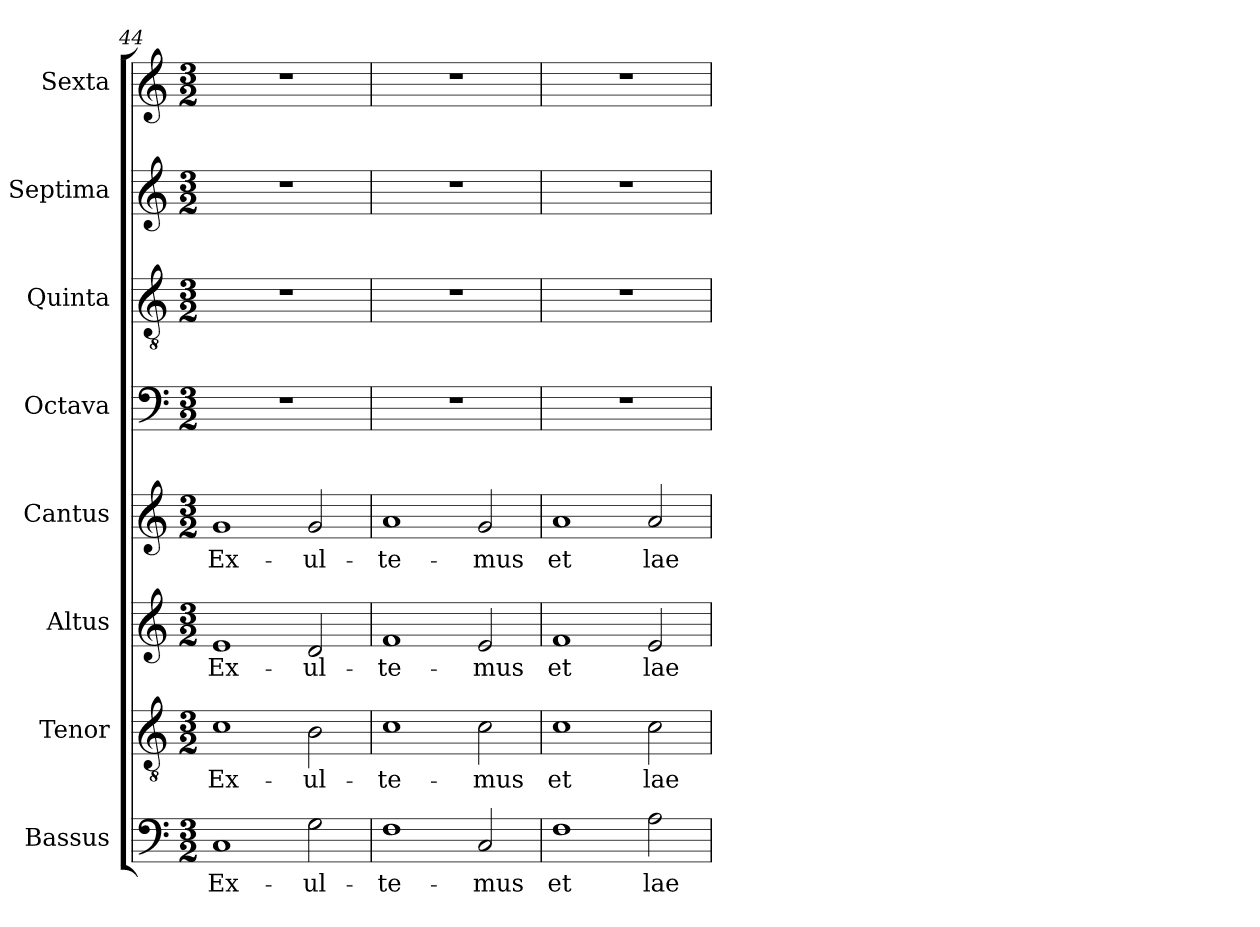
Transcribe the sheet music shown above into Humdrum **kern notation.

**kern	**text	**kern	**text	**kern	**text	**kern	**text	**kern	**kern	**kern	**kern
*part8	*part8	*part7	*part7	*part6	*part6	*part5	*part5	*part4	*part3	*part2	*part1
*staff8	*staff8	*staff7	*staff7	*staff6	*staff6	*staff5	*staff5	*staff4	*staff3	*staff2	*staff1
*I"Bassus	*	*I"Tenor	*	*I"Altus	*	*I"Cantus	*	*I"Octava	*I"Quinta	*I"Septima	*I"Sexta
*I'B.	*	*I'T.	*	*I'A.	*	*I'S.	*	*	*I'T.	*I'A.	*I'S.
*clefF4	*	*clefGv2	*	*clefG2	*	*clefG2	*	*clefF4	*clefGv2	*clefG2	*clefG2
*	*	*ITrd7c12	*	*	*	*	*	*	*ITrd7c12	*	*
*k[]	*	*k[]	*	*k[]	*	*k[]	*	*k[]	*k[]	*k[]	*k[]
*C:	*	*C:	*	*C:	*	*C:	*	*C:	*C:	*C:	*C:
*M3/2	*	*M3/2	*	*M3/2	*	*M3/2	*	*M3/2	*M3/2	*M3/2	*M3/2
=44	=44	=44	=44	=44	=44	=44	=44	=44	=44	=44	=44
!	!LO:LY:b:color=#000000	!	!	!	!	!	!	!	!	!	!
!	!	!	!LO:LY:b:color=#000000	!	!	!	!	!	!	!	!
!	!	!	!	!	!LO:LY:b:color=#000000	!	!	!	!	!	!
!	!	!	!	!	!	!	!LO:LY:b:color=#000000	!LO:N:vis=1	!LO:N:vis=1	!LO:N:vis=1	!LO:N:vis=1
1Ci	Ex-	1Ci	Ex-	1ei	Ex-	1gi	Ex-	1.r	1.r	1.r	1.r
!	!LO:LY:b:color=#000000	!	!	!	!	!	!	!	!	!	!
!	!	!	!LO:LY:b:color=#000000	!	!	!	!	!	!	!	!
!	!	!	!	!	!LO:LY:b:color=#000000	!	!	!	!	!	!
!	!	!	!	!	!	!	!LO:LY:b:color=#000000	!	!	!	!
2Gi\	-ul-	2BBi\	-ul-	2di/	-ul-	2gi/	-ul-	.	.	.	.
=45	=45	=45	=45	=45	=45	=45	=45	=45	=45	=45	=45
!	!LO:LY:b:color=#000000	!	!	!	!	!	!	!	!	!	!
!	!	!	!LO:LY:b:color=#000000	!	!	!	!	!	!	!	!
!	!	!	!	!	!LO:LY:b:color=#000000	!	!	!	!	!	!
!	!	!	!	!	!	!	!LO:LY:b:color=#000000	!LO:N:vis=1	!LO:N:vis=1	!LO:N:vis=1	!LO:N:vis=1
1Fi	-te-	1Ci	-te-	1fi	-te-	1ai	-te-	1.r	1.r	1.r	1.r
!	!LO:LY:b:color=#000000	!	!	!	!	!	!	!	!	!	!
!	!	!	!LO:LY:b:color=#000000	!	!	!	!	!	!	!	!
!	!	!	!	!	!LO:LY:b:color=#000000	!	!	!	!	!	!
!	!	!	!	!	!	!	!LO:LY:b:color=#000000	!	!	!	!
2Ci/	-mus	2Ci\	-mus	2ei/	-mus	2gi/	-mus	.	.	.	.
=46	=46	=46	=46	=46	=46	=46	=46	=46	=46	=46	=46
!	!LO:LY:b:color=#000000	!	!	!	!	!	!	!	!	!	!
!	!	!	!LO:LY:b:color=#000000	!	!	!	!	!	!	!	!
!	!	!	!	!	!LO:LY:b:color=#000000	!	!	!	!	!	!
!	!	!	!	!	!	!	!LO:LY:b:color=#000000	!LO:N:vis=1	!LO:N:vis=1	!LO:N:vis=1	!LO:N:vis=1
1Fi	et	1Ci	et	1fi	et	1ai	et	1.r	1.r	1.r	1.r
!	!LO:LY:b:color=#000000	!	!	!	!	!	!	!	!	!	!
!	!	!	!LO:LY:b:color=#000000	!	!	!	!	!	!	!	!
!	!	!	!	!	!LO:LY:b:color=#000000	!	!	!	!	!	!
!	!	!	!	!	!	!	!LO:LY:b:color=#000000	!	!	!	!
2Ai\	lae-	2Ci\	lae-	2ei/	lae-	2ai/	lae-	.	.	.	.
=	=	=	=	=	=	=	=	=	=	=	=
*-	*-	*-	*-	*-	*-	*-	*-	*-	*-	*-	*-
